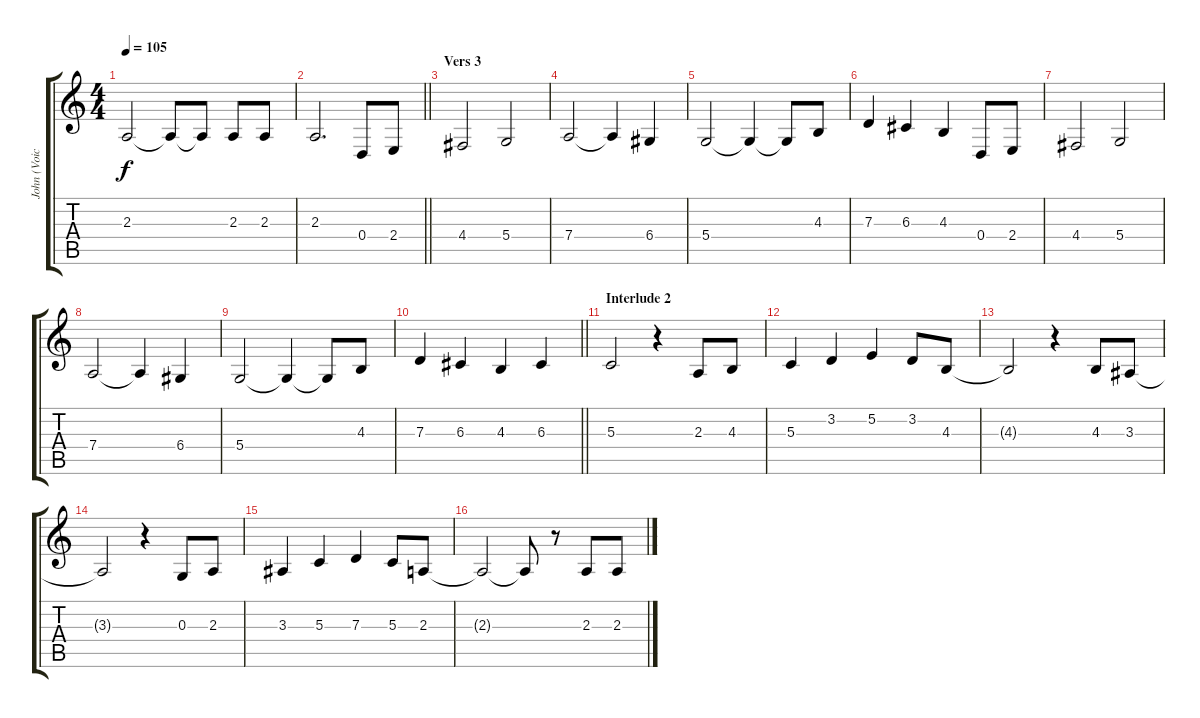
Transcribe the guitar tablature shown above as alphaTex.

\track ("John (Voice)" "John (Voic") {instrument altosax}
\staff {score tabs}
\tuning (E4 B3 G3 D3 A2 E2) {hide}
\ts (4 4)
\tempo 105
\clef g2
\ks c
2.3{t}.2{dy f} 2.3{t}.8 2.3{t}.8 2.3.8 2.3.8 |
\barLineRight lightlight
2.3.2{d} 0.4.8 2.4.8 |
\section ("" "Vers 3")
4.4.2 5.4.2 |
7.4.2 7.4{t}.4 6.4.4 |
5.4.2 5.4{t}.4 5.4{t}.8 4.3.8 |
7.3.4 6.3.4 4.3.4 0.4.8 2.4.8 |
4.4.2 5.4.2 |
7.4.2 7.4{t}.4 6.4.4 |
5.4.2 5.4{t}.4 5.4{t}.8 4.3.8 |
\barLineRight lightlight
7.3.4 6.3.4 4.3.4 6.3.4 |
\section ("" "Interlude 2")
5.3.2 r.4 2.3.8 4.3.8 |
5.3.4 3.2.4 5.2.4 3.2.8 4.3.8 |
4.3{t}.2 r.4 4.3.8 3.3.8 |
3.3{t}.2 r.4 0.3.8 2.3.8 |
3.3.4 5.3.4 7.3.4 5.3.8 2.3.8 |
2.3{t}.2 2.3{t}.8 r.8 2.3.8 2.3.8
